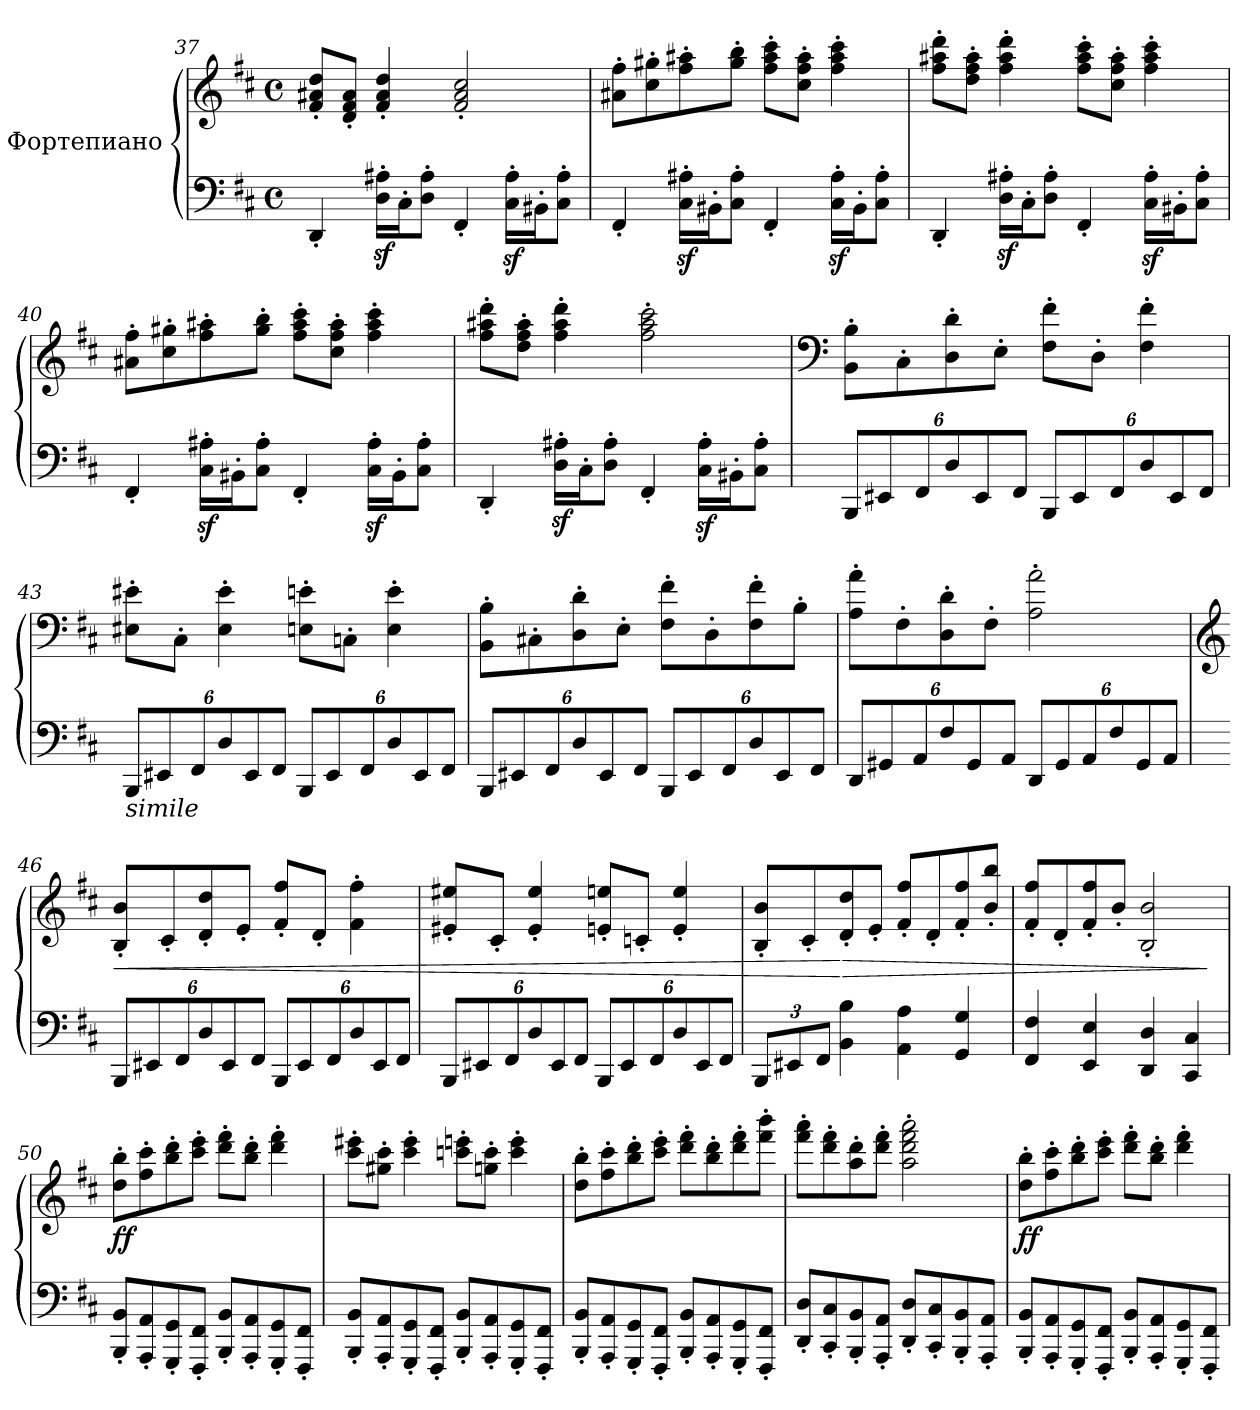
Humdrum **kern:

**kern	**kern	**dynam
*part1	*part1	*part1
*staff2	*staff1	*staff1/2
*I"Фортепиано	*	*
*clefF4	*clefG2	*
*k[f#c#]	*k[f#c#]	*
*M4/4	*M4/4	*
*met(c)	*met(c)	*
=37	=37	=37
4DD'/	8f#/' 8a#X/' 8dd/'L	.
.	8d/' 8f#/' 8a#/'J	.
16D\z<' 16A#X\z<'LL	4f#/' 4a#/' 4dd/'	.
16C#'\J	.	.
8D\' 8A#\'J	.	.
4FF#'/	2f#/' 2a#/' 2cc#/'	.
16C#\z<' 16A#\z<'LL	.	.
16BB#X'\J	.	.
8C#\' 8A#\'J	.	.
!!LO:LB:g=z
=38	=38	=38
*	*MM145	*
4FF#'/	8a#X\' 8ff#\'L	.
.	8cc#\' 8gg#X\'	.
16C#\z<' 16A#X\z<'LL	8ff#\' 8aa#X\'	.
16BB#X'\J	.	.
8C#\' 8A#\'J	8gg#\' 8bb\'J	.
4FF#'/	8ff#\' 8aa#\' 8ccc#\'L	.
.	8cc#\' 8ff#\' 8aa#\'J	.
16C#\z<' 16A#\z<'LL	4ff#\' 4aa#\' 4ccc#\'	.
16BB#'\J	.	.
8C#\' 8A#\'J	.	.
=39	=39	=39
4DD'/	8ff#\' 8aa#X\' 8ddd\'L	.
.	8dd\' 8ff#\' 8aa#\'J	.
16D\z<' 16A#X\z<'LL	4ff#\' 4aa#\' 4ddd\'	.
16C#'\J	.	.
8D\' 8A#\'J	.	.
4FF#'/	8ff#\' 8aa#\' 8ccc#\'L	.
.	8cc#\' 8ff#\' 8aa#\'J	.
16C#\z<' 16A#\z<'LL	4ff#\' 4aa#\' 4ccc#\'	.
16BB#X'\J	.	.
8C#\' 8A#\'J	.	.
=40	=40	=40
4FF#'/	8a#X\' 8ff#\'L	.
.	8cc#\' 8gg#X\'	.
16C#\z<' 16A#X\z<'LL	8ff#\' 8aa#X\'	.
16BB#X'\J	.	.
8C#\' 8A#\'J	8gg#\' 8bb\'J	.
4FF#'/	8ff#\' 8aa#\' 8ccc#\'L	.
.	8cc#\' 8ff#\' 8aa#\'J	.
16C#\z<' 16A#\z<'LL	4ff#\' 4aa#\' 4ccc#\'	.
16BB#'\J	.	.
8C#\' 8A#\'J	.	.
=41	=41	=41
4DD'/	8ff#\' 8aa#X\' 8ddd\'L	.
.	8dd\' 8ff#\' 8aa#\'J	.
16D\z<' 16A#X\z<'LL	4ff#\' 4aa#\' 4ddd\'	.
16C#'\J	.	.
8D\' 8A#\'J	.	.
4FF#'/	2ff#\' 2aa#\' 2ccc#\'	.
16C#\z<' 16A#\z<'LL	.	.
16BB#X'\J	.	.
8C#\' 8A#\'J	.	.
!!LO:LB:g=z
=42	=42	=42
*	*clefF4	*
*Xbrackettup	*	*
*	*MM155	*
12BBB/L	8BB\' 8B\'L	.
12EE#X/	.	.
.	8C#'\	.
12FF#/	.	.
12D/	8D\' 8d\'	.
12EE#/	.	.
.	8E'\J	.
12FF#/J	.	.
12BBB/L	8F#\' 8f#\'L	.
12EE#/	.	.
.	8D'\J	.
12FF#/	.	.
12D/	4F#\' 4f#\'	.
12EE#/	.	.
12FF#/J	.	.
=43	=43	=43
!LO:TX:b:i:t=simile	!	!
12BBB/L	8E#X\' 8e#X\'L	.
12EE#X/	.	.
.	8C#'\J	.
12FF#/	.	.
12D/	4E#\' 4e#\'	.
12EE#/	.	.
12FF#/J	.	.
12BBB/L	8En\' 8en\'L	.
12EE#/	.	.
.	8Cn'\J	.
12FF#/	.	.
12D/	4E\' 4e\'	.
12EE#/	.	.
12FF#/J	.	.
=44	=44	=44
12BBB/L	8BB\' 8B\'L	.
12EE#X/	.	.
.	8C#X'\	.
12FF#/	.	.
12D/	8D\' 8d\'	.
12EE#/	.	.
.	8E'\J	.
12FF#/J	.	.
12BBB/L	8F#\' 8f#\'L	.
12EE#/	.	.
.	8D'\	.
12FF#/	.	.
12D/	8F#\' 8f#\'	.
12EE#/	.	.
.	8B'\J	.
12FF#/J	.	.
=45	=45	=45
12DD/L	8A\' 8a\'L	.
12GG#X/	.	.
.	8F#'\	.
12AA/	.	.
12F#/	8D\' 8d\'	.
12GG#/	.	.
.	8F#'\J	.
12AA/J	.	.
12DD/L	2A\' 2a\'	.
12GG#/	.	.
12AA/	.	.
12F#/	.	.
12GG#/	.	.
12AA/J	.	.
!!LO:PB:g=z
=46	=46	=46
*	*clefG2	*
*	*MM160	*
!	!	!LO:HP:b
12BBB/L	8B/' 8b/'L	<
12EE#X/	.	.
.	8c#'/	.
12FF#/	.	.
12D/	8d/' 8dd/'	.
12EE#/	.	.
.	8e'/J	.
12FF#/J	.	.
12BBB/L	8f#/' 8ff#/'L	.
12EE#/	.	.
.	8d'/J	.
12FF#/	.	.
12D/	4f#\' 4ff#\'	.
12EE#/	.	.
12FF#/J	.	.
=47	=47	=47
12BBB/L	8e#X/' 8ee#X/'L	.
12EE#X/	.	.
.	8c#'/J	.
12FF#/	.	.
12D/	4e#/' 4ee#/'	.
12EE#/	.	.
12FF#/J	.	.
12BBB/L	8en/' 8een/'L	.
12EE#/	.	.
.	8cn'/J	.
12FF#/	.	.
12D/	4e/' 4ee/'	.
12EE#/	.	.
12FF#/J	.	.
=48	=48	=48
*	*MM165	*
12BBB/L	8B/' 8b/'L	.
12EE#X/	.	.
.	8c#'/	.
12FF#/J	.	.
!	!	!LO:HP:n=1:b
4BB\ 4B\	8d/' 8dd/'	[ >
.	8e'/J	.
4AA\ 4A\	8f#/' 8ff#/'L	.
.	8d'/	.
4GG/ 4G/	8f#/' 8ff#/'	.
.	8b/' 8bb/'J	.
=49	=49	=49
4FF#/ 4F#/	8f#/' 8ff#/'L	.
.	8d'/	.
4EE/ 4E/	8f#/' 8ff#/'	.
.	8b'/J	.
4DD/ 4D/	2B/' 2b/'	.
4CC#/ 4C#/	.	.
.	.	]
!!LO:LB:g=z
=50	=50	=50
*	*MM170	*
!	!	!LO:DY:b
8BBB/' 8BB/'L	8dd\' 8bb\'L	ff
8AAA/' 8AA/'	8ff#\' 8ccc#\'	.
8GGG/' 8GG/'	8bb\' 8ddd\'	.
8FFF#/' 8FF#/'J	8ccc#\' 8eee\'J	.
8BBB/' 8BB/'L	8ddd\' 8fff#\'L	.
8AAA/' 8AA/'	8bb\' 8ddd\'J	.
8GGG/' 8GG/'	4ddd\' 4fff#\'	.
8FFF#/' 8FF#/'J	.	.
=51	=51	=51
8BBB/' 8BB/'L	8ccc#\' 8eee#X\'L	.
8AAA/' 8AA/'	8gg#X\' 8ccc#\'J	.
8GGG/' 8GG/'	4ccc#\' 4eee#\'	.
8FFF#/' 8FF#/'J	.	.
8BBB/' 8BB/'L	8cccn\' 8eeen\'L	.
8AAA/' 8AA/'	8ggn\' 8ccc\'J	.
8GGG/' 8GG/'	4ccc\' 4eee\'	.
8FFF#/' 8FF#/'J	.	.
=52	=52	=52
8BBB/' 8BB/'L	8dd\' 8bb\'L	.
8AAA/' 8AA/'	8ff#\' 8ccc#\'	.
8GGG/' 8GG/'	8bb\' 8ddd\'	.
8FFF#/' 8FF#/'J	8ccc#\' 8eee\'J	.
8BBB/' 8BB/'L	8ddd\' 8fff#\'L	.
8AAA/' 8AA/'	8bb\' 8ddd\'	.
8GGG/' 8GG/'	8ddd\' 8fff#\'	.
8FFF#/' 8FF#/'J	8fff#\' 8bbb\'J	.
=53	=53	=53
8DD/' 8D/'L	8fff#\' 8aaa\'L	.
8CC#/' 8C#/'	8ddd\' 8fff#\'	.
8BBB/' 8BB/'	8aa\' 8ddd\'	.
8AAA/' 8AA/'J	8ddd\' 8fff#\'J	.
8DD/' 8D/'L	2aa\' 2ddd\' 2fff#\' 2aaa\'	.
8CC#/' 8C#/'	.	.
8BBB/' 8BB/'	.	.
8AAA/' 8AA/'J	.	.
!!LO:LB:g=z
=54	=54	=54
*	*MM175	*
!	!	!LO:DY:b
8BBB/' 8BB/'L	8dd\' 8bb\'L	ff
8AAA/' 8AA/'	8ff#\' 8ccc#\'	.
8GGG/' 8GG/'	8bb\' 8ddd\'	.
8FFF#/' 8FF#/'J	8ccc#\' 8eee\'J	.
8BBB/' 8BB/'L	8ddd\' 8fff#\'L	.
8AAA/' 8AA/'	8bb\' 8ddd\'J	.
8GGG/' 8GG/'	4ddd\' 4fff#\'	.
8FFF#/' 8FF#/'J	.	.
=	=	=
*-	*-	*-
